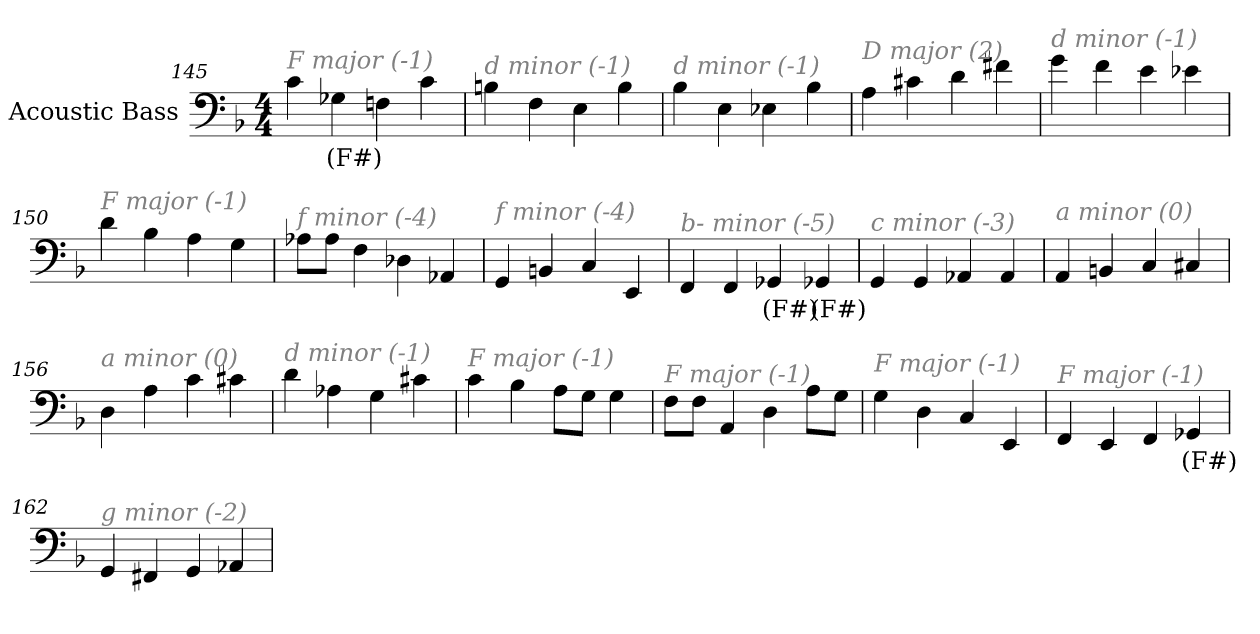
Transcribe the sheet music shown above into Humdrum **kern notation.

**kern	**text
*part1	*part1
*staff1	*staff1
*I"Acoustic Bass	*
*clefF4	*
*ITrd7c12	*
*k[b-]	*
*F:	*
*M4/4	*
=145	=145
!LO:TX:i:color=#808080:t=F major (-1)	!
4C	.
4GG-Xi	(F#)
4FFn	.
4C	.
=146	=146
!LO:TX:i:color=#808080:t=d minor (-1)	!
4BBn	.
4FF	.
4EE	.
4BB	.
=147	=147
!LO:TX:i:color=#808080:t=d minor (-1)	!
4BB-	.
4EE	.
4EE-X	.
4BB-	.
=148	=148
!LO:TX:i:color=#808080:t=D major (2)	!
4AA	.
4C#X	.
4D	.
4F#X	.
=149	=149
!LO:TX:i:color=#808080:t=d minor (-1)	!
4G	.
4F	.
4E	.
4E-X	.
=150	=150
!LO:TX:i:color=#808080:t=F major (-1)	!
4D	.
4BB-	.
4AA	.
4GG	.
=151	=151
!LO:TX:i:color=#808080:t=f minor (-4)	!
8AA-XL	.
8AA-J	.
4FF	.
4DD-X	.
4AAA-X	.
=152	=152
!LO:TX:i:color=#808080:t=f minor (-4)	!
4GGG	.
4BBBn	.
4CC	.
4EEE	.
=153	=153
!LO:TX:i:color=#808080:t=b- minor (-5)	!
4FFF	.
4FFF	.
4GGG-Xi	(F#)
4GGG-Xi	(F#)
=154	=154
!LO:TX:i:color=#808080:t=c minor (-3)	!
4GGG	.
4GGG	.
4AAA-X	.
4AAA-	.
=155	=155
!LO:TX:i:color=#808080:t=a minor (0)	!
4AAA	.
4BBBn	.
4CC	.
4CC#X	.
=156	=156
!LO:TX:i:color=#808080:t=a minor (0)	!
4DD	.
4AA	.
4C	.
4C#X	.
=157	=157
!LO:TX:i:color=#808080:t=d minor (-1)	!
4D	.
4AA-X	.
4GG	.
4C#X	.
=158	=158
!LO:TX:i:color=#808080:t=F major (-1)	!
4C	.
4BB-	.
8AAL	.
8GGJ	.
4GG	.
=159	=159
!LO:TX:i:color=#808080:t=F major (-1)	!
8FFL	.
8FFJ	.
4AAA	.
4DD	.
8AAL	.
8GGJ	.
=160	=160
!LO:TX:i:color=#808080:t=F major (-1)	!
4GG	.
4DD	.
4CC	.
4EEE	.
=161	=161
!LO:TX:i:color=#808080:t=F major (-1)	!
4FFF	.
4EEE	.
4FFF	.
4GGG-Xi	(F#)
=162	=162
!LO:TX:i:color=#808080:t=g minor (-2)	!
4GGG	.
4FFF#X	.
4GGG	.
4AAA-X	.
=	=
*-	*-
